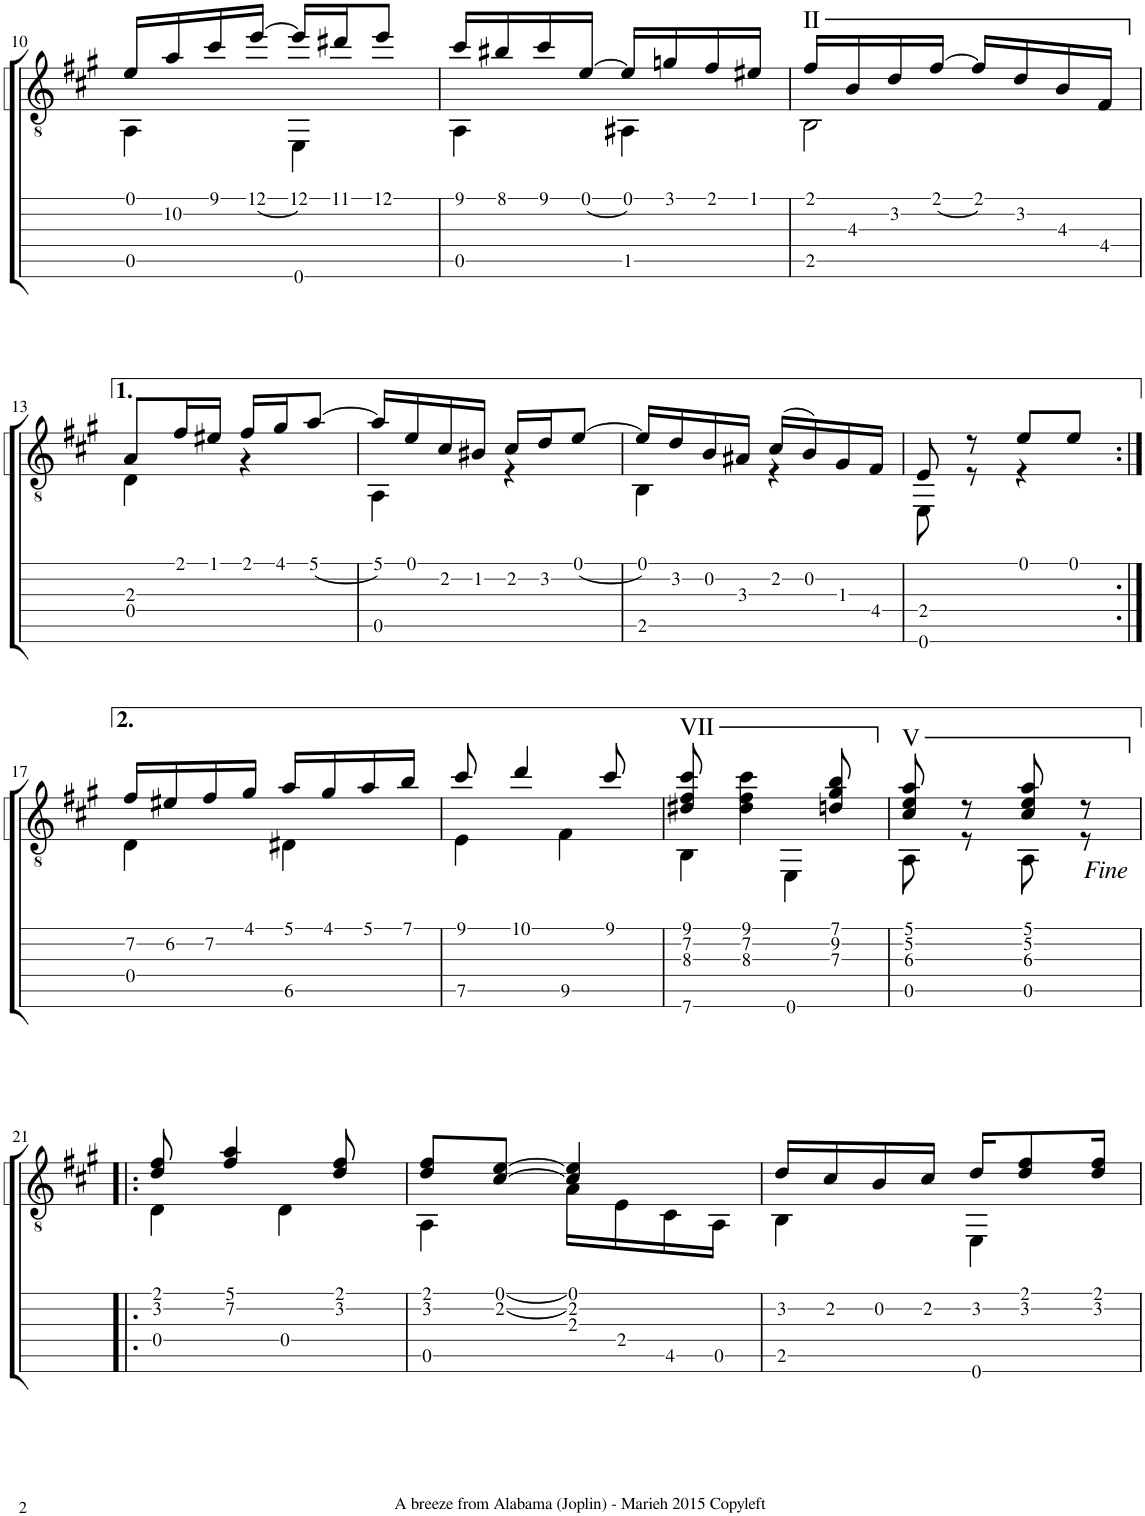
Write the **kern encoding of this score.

**kern	**kern
*part2	*part1
*staff2	*staff1
*I"Guitare classique [Tablature]	*I"Guitare classique
!!LO:PB:g=z
*	*clefGv2
*k[f#c#g#]	*k[f#c#g#]
*M2/4	*M2/4
=10	=10
*^	*^
16eLL	4AA	16e/LL	4AA\
16aJ	.	16a/	.
16cc#L	.	16cc#/	.
[16eeJJ	.	[16ee/JJ	.
16eeLL]	4EE	16ee/LL]	4EE\
16dd#XJ	.	16dd#X/J	.
8eeJ	.	8ee/J	.
=11	=11	=11	=11
16cc#LL	4AA	16cc#/LL	4AA\
16b#XJ	.	16b#X/	.
16cc#L	.	16cc#/	.
[16eJJ	.	[16e/JJ	.
16eLL]	4AA#X	16e/LL]	4AA#X\
16gnJ	.	16gn/	.
16f#L	.	16f#/	.
16e#XJJ	.	16e#X/JJ	.
=12	=12	=12	=12
!	!	!LO:TX:a:t=II	!
16f#LL	2BB	16f#/LL	2BB\
16BJ	.	16B/	.
16dL	.	16d/	.
[16f#JJ	.	[16f#/JJ	.
16f#LL]	.	16f#/LL]	.
16dJ	.	16d/	.
16BL	.	16B/	.
16F#JJ	.	16F#/JJ	.
!!LO:LB:g=z	!!
=13	=13	=13	=13
8AL	4D	8A/L	4D\
16f#L	.	16f#/L	.
16e#XJJ	.	16e#X/JJ	.
16f#LL	4r	16f#/LL	4r
16g#J	.	16g#/J	.
[8aJ	.	[8a/J	.
=14	=14	=14	=14
16aLL]	4AA	16a/LL]	4AA\
16eJ	.	16e/	.
16c#L	.	16c#/	.
16B#XJJ	.	16B#X/JJ	.
16c#LL	4r	16c#/LL	4r
16dJ	.	16d/J	.
[8eJ	.	[8e/J	.
=15	=15	=15	=15
16eLL]	4BB	16e/LL]	4BB\
16dJ	.	16d/	.
16BL	.	16B/	.
16A#XJJ	.	16A#X/JJ	.
16c#LL	4r	(16c#/LL	4r
16BJ	.	16B/)	.
16G#L	.	16G#/	.
16F#JJ	.	16F#/JJ	.
=16	=16	=16	=16
8E	8EE	8E/	8EE\
8r	8r	8r	8r
8eL	4r	8e/L	4r
8eJ	.	8e/J	.
!!LO:LB:g=z	!!
=17:|!	=17:|!	=17:|!	=17:|!
16f#LL	4D	16f#/LL	4D\
16e#XJ	.	16e#X/	.
16f#L	.	16f#/	.
16g#JJ	.	16g#/JJ	.
16aLL	4D#X	16a/LL	4D#X\
16g#J	.	16g#/	.
16aL	.	16a/	.
16bJJ	.	16b/JJ	.
=18	=18	=18	=18
8cc#	4E	8cc#/	4E\
4dd	.	4dd/	.
.	4F#	.	4F#\
8cc#	.	8cc#/	.
=19	=19	=19	=19
!	!	!LO:TX:a:t=VII	!
8d#X 8f# 8cc#	4BB	8d#X/ 8f#/ 8cc#/	4BB\
4d# 4f# 4cc#	.	4d#\ 4f#\ 4cc#\	.
.	4EE	.	4EE\
8dn 8g# 8b	.	8dn/ 8g#/ 8b/	.
=20	=20	=20	=20
!	!	!LO:TX:a:t=V	!
8c# 8e 8a	8AA	8c#/ 8e/ 8a/	8AA\
8r	8r	8r	8r
8c# 8e 8a	8AA	8c#/ 8e/ 8a/	8AA\
8r	8r	8r	8r
!!LO:LB:g=z	!!
=21!|:	=21!|:	=21!|:	=21!|:
8d 8f#	4D	8d/ 8f#/	4D\
4f# 4a	.	4f#/ 4a/	.
.	4D	.	4D\
8d 8f#	.	8d/ 8f#/	.
=22	=22	=22	=22
8d\ 8f#\L	4AA	8d/ 8f#/L	4AA\
[8c#\ [8e\J	.	[8c#/ [8e/J	.
4c#] 4e]	16ALL	4c#/] 4e/]	16A\LL
.	16EJ	.	16E\
.	16C#L	.	16C#\
.	16AAJJ	.	16AA\JJ
=23	=23	=23	=23
16dLL	4BB	16d/LL	4BB\
16c#J	.	16c#/	.
16BL	.	16B/	.
16c#JJ	.	16c#/JJ	.
16dKL	4EE	16d/KL	4EE\
8d\ 8f#\	.	8d/ 8f#/	.
16d\ 16f#\Jk	.	16d/ 16f#/Jk	.
*v	*v	*	*
*	*v	*v
=	=
*-	*-
